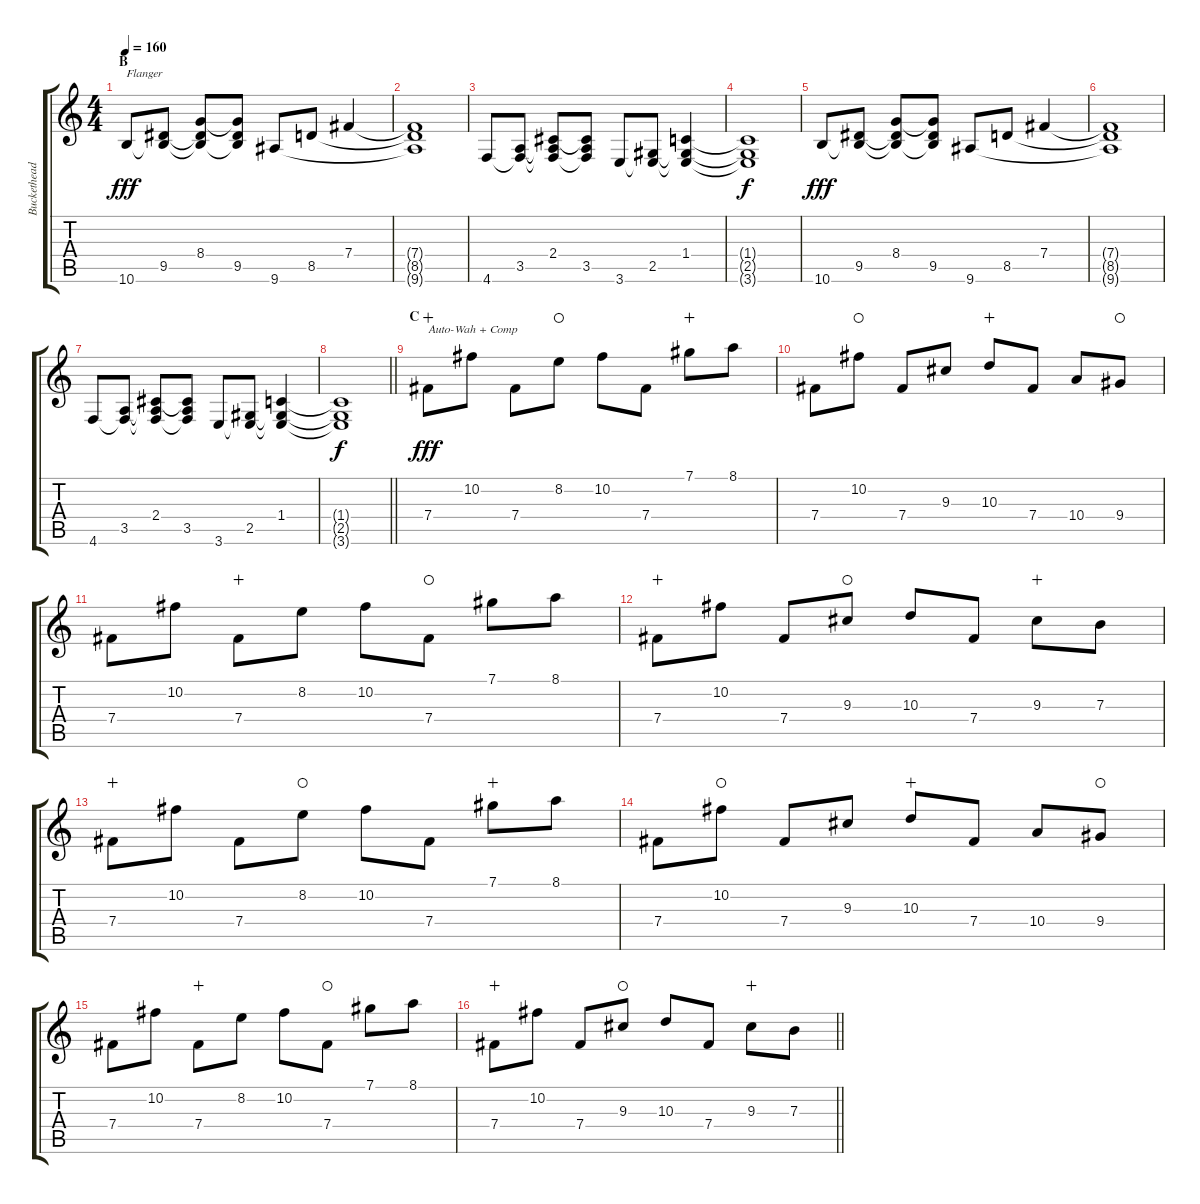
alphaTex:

\track ("Buckethead" "Buckethead") {instrument distortionguitar}
\staff {score tabs}
\tuning (Db4 Ab3 E3 B2 Gb2 Db2) {hide}
\ts (4 4)
\section ("" "B")
\tempo 160
\clef g2
\ks c
10.6.8{txt "Flanger" dy fff instrument electricguitarclean} (9.5 10.6{t}).8 (8.4 9.5{t} 10.6{t}).8 (8.4{t} 9.5 10.6{t}).8 9.6.8 8.5.8 7.4.4 |
(7.4{t} 8.5{t} 9.6{t}).1 |
4.6.8 (3.5 4.6{t}).8 (2.4 3.5{t} 4.6{t}).8 (2.4{t} 3.5 4.6{t}).8 3.6.8 (2.5 3.6{t}).8 (1.4 2.5{t} 3.6{t}).4 |
(1.4{t} 2.5{t} 3.6{t}).1{dy f} |
10.6.8{dy fff} (9.5 10.6{t}).8 (8.4 9.5{t} 10.6{t}).8 (8.4{t} 9.5 10.6{t}).8 9.6.8 8.5.8 7.4.4 |
(7.4{t} 8.5{t} 9.6{t}).1 |
4.6.8 (3.5 4.6{t}).8 (2.4 3.5{t} 4.6{t}).8 (2.4{t} 3.5 4.6{t}).8 3.6.8 (2.5 3.6{t}).8 (1.4 2.5{t} 3.6{t}).4 |
\barLineRight lightlight
(1.4{t} 2.5{t} 3.6{t}).1{dy f} |
\section ("" "C")
7.4.8{txt "Auto-Wah + Comp" dy fff instrument electricguitarjazz wahc} 10.2.8 7.4.8 8.2.8{waho} 10.2.8 7.4.8 7.1.8{wahc} 8.1.8 |
7.4.8 10.2.8{waho} 7.4.8 9.3.8 10.3.8{wahc} 7.4.8 10.4.8 9.4.8{waho} |
7.4.8 10.2.8 7.4.8{wahc} 8.2.8 10.2.8 7.4.8{waho} 7.1.8 8.1.8 |
7.4.8{wahc} 10.2.8 7.4.8 9.3.8{waho} 10.3.8 7.4.8 9.3.8{wahc} 7.3.8 |
7.4.8{wahc} 10.2.8 7.4.8 8.2.8{waho} 10.2.8 7.4.8 7.1.8{wahc} 8.1.8 |
7.4.8 10.2.8{waho} 7.4.8 9.3.8 10.3.8{wahc} 7.4.8 10.4.8 9.4.8{waho} |
7.4.8 10.2.8 7.4.8{wahc} 8.2.8 10.2.8 7.4.8{waho} 7.1.8 8.1.8 |
\barLineRight lightlight
7.4.8{wahc} 10.2.8 7.4.8 9.3.8{waho} 10.3.8 7.4.8 9.3.8{wahc} 7.3.8
